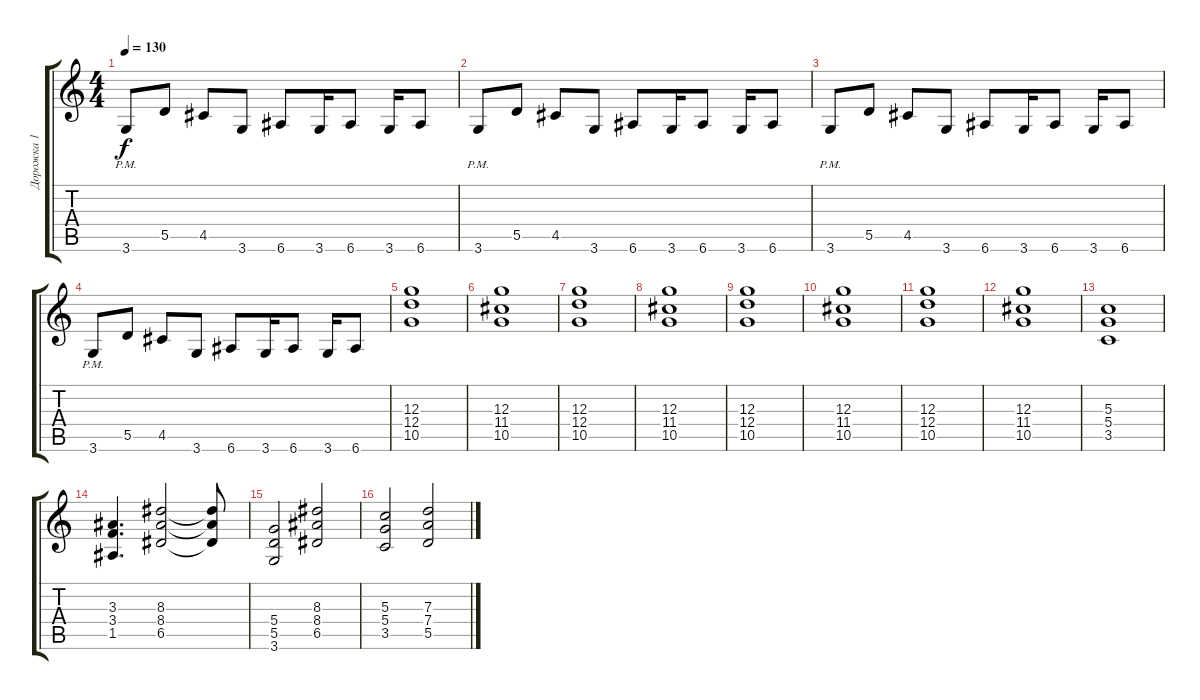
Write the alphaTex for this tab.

\track ("Дорожка 1" "Дорожка 1") {instrument distortionguitar}
\staff {score tabs}
\tuning (E4 B3 G3 D3 A2 E2) {hide}
\ts (4 4)
\tempo 130
\clef g2
\ks c
3.6{pm}.8{dy f} 5.5.8 4.5.8 3.6.8 6.6.8 3.6.16 6.6.8 3.6.16 6.6.8 |
3.6{pm}.8 5.5.8 4.5.8 3.6.8 6.6.8 3.6.16 6.6.8 3.6.16 6.6.8 |
3.6{pm}.8 5.5.8 4.5.8 3.6.8 6.6.8 3.6.16 6.6.8 3.6.16 6.6.8 |
3.6{pm}.8 5.5.8 4.5.8 3.6.8 6.6.8 3.6.16 6.6.8 3.6.16 6.6.8 |
(12.3 12.4 10.5).1 |
(12.3 11.4 10.5).1 |
(12.3 12.4 10.5).1 |
(12.3 11.4 10.5).1 |
(12.3 12.4 10.5).1 |
(12.3 11.4 10.5).1 |
(12.3 12.4 10.5).1 |
(12.3 11.4 10.5).1 |
(5.3 5.4 3.5).1 |
(3.3 3.4 1.5).4{d} (8.3 8.4 6.5).2 (8.3{t} 8.4{t} 6.5{t}).8 |
(5.4 5.5 3.6).2 (8.3 8.4 6.5).2 |
(5.3 5.4 3.5).2 (7.3 7.4 5.5).2
